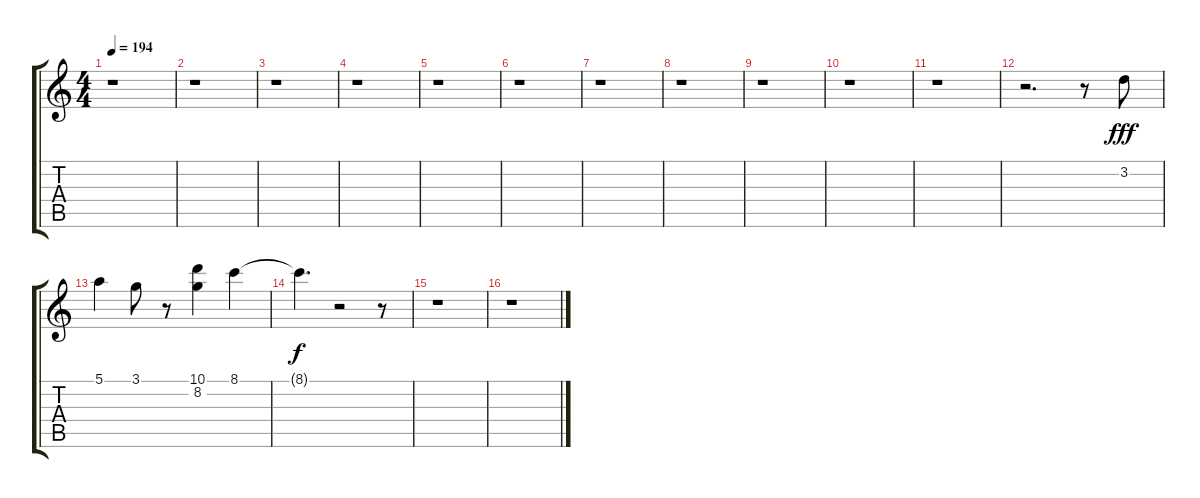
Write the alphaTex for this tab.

\track "" {instrument electricguitarclean}
\staff {score tabs}
\tuning (E4 B3 G3 D3 A2 E2) {hide}
\ts (4 4)
\tempo 194
\clef g2
\ks c
r.1{dy f} |
r.1 |
r.1 |
r.1 |
r.1 |
r.1 |
r.1 |
r.1 |
r.1 |
r.1 |
r.1 |
r.2{d} r.8 3.2.8{dy fff} |
5.1.4 3.1.8 r.8 (10.1 8.2).4 8.1.4 |
8.1{t}.4{d dy f} r.2 r.8 |
r.1 |
r.1
